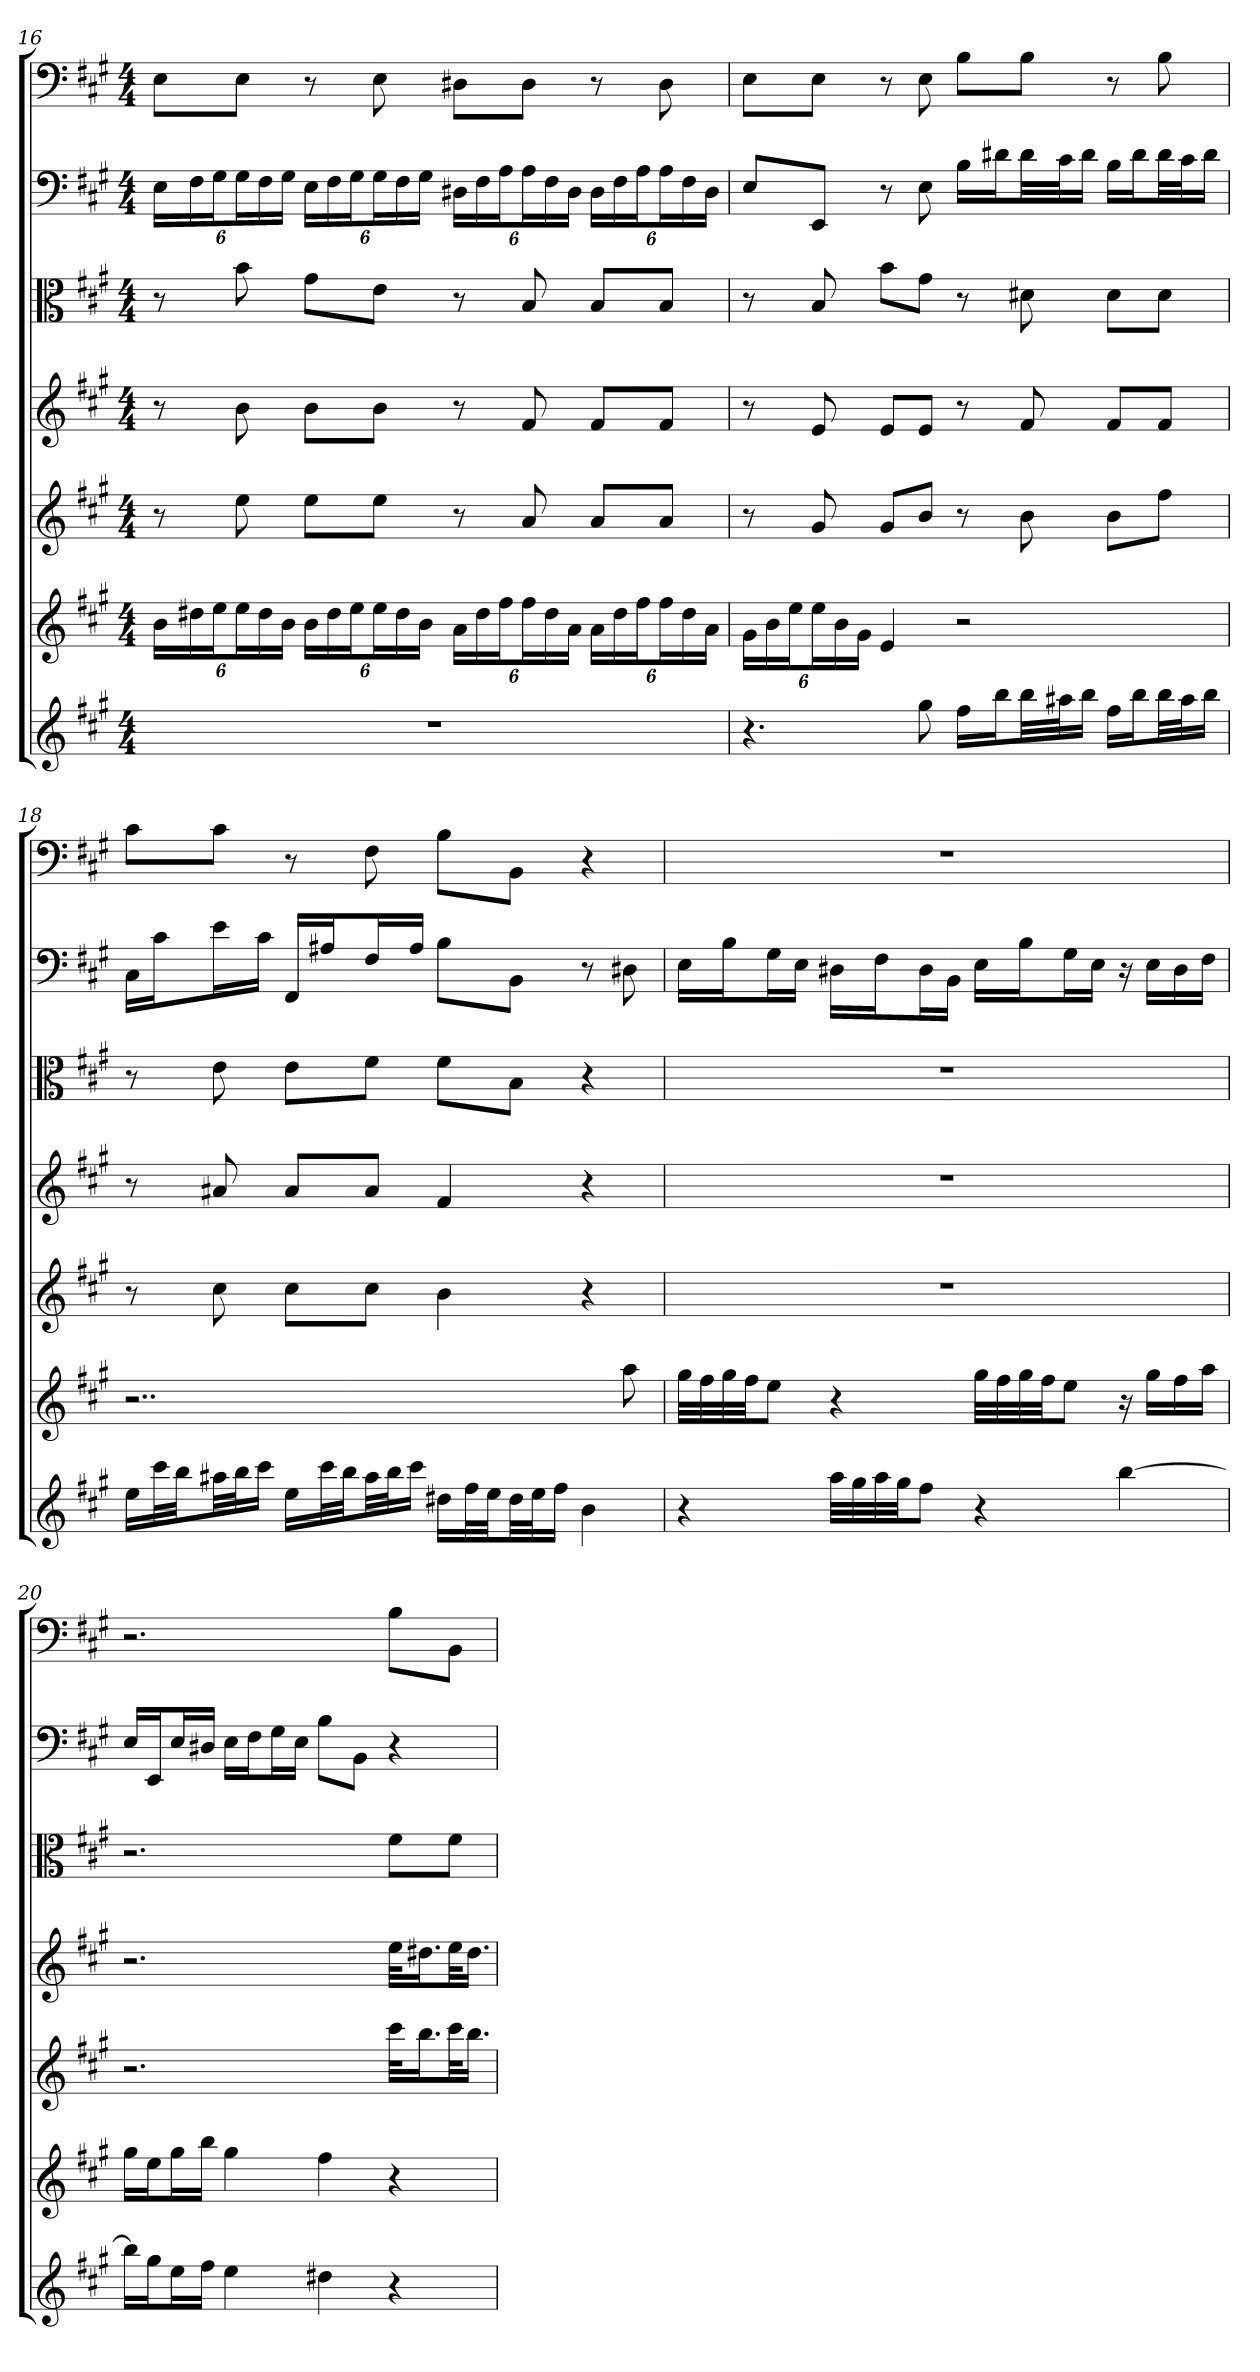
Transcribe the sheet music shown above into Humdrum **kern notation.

**kern	**kern	**kern	**kern	**kern	**kern	**kern
*part7	*part6	*part5	*part4	*part3	*part2	*part1
*staff7	*staff6	*staff5	*staff4	*staff3	*staff2	*staff1
*	*	*	*	*clefC3	*	*
*k[f#c#g#]	*k[f#c#g#]	*k[f#c#g#]	*k[f#c#g#]	*k[f#c#g#]	*k[f#c#g#]	*k[f#c#g#]
*A:	*A:	*A:	*A:	*A:	*A:	*A:
*M4/4	*M4/4	*M4/4	*M4/4	*M4/4	*M4/4	*M4/4
=16	=16	=16	=16	=16	=16	=16
1r	24bLL	8r	8r	8r	24ELL	8EL
.	24dd#X	.	.	.	24F#	.
.	24eeJ	.	.	.	24G#J	.
.	24eeL	8ee	8b	8b	24G#L	8EJ
.	24dd#	.	.	.	24F#	.
.	24bJJ	.	.	.	24G#JJ	.
.	24bLL	8eeL	8bL	8g#\L	24ELL	8r
.	24dd#	.	.	.	24F#	.
.	24eeJ	.	.	.	24G#J	.
.	24eeL	8eeJ	8bJ	8e\J	24G#L	8E
.	24dd#	.	.	.	24F#	.
.	24bJJ	.	.	.	24G#JJ	.
.	24aLL	8r	8r	8r	24D#XLL	8D#XL
.	24dd#	.	.	.	24F#	.
.	24ff#J	.	.	.	24AJ	.
.	24ff#L	8a	8f#	8B	24AL	8D#J
.	24dd#	.	.	.	24F#	.
.	24aJJ	.	.	.	24D#JJ	.
.	24aLL	8aL	8f#L	8B/L	24D#LL	8r
.	24dd#	.	.	.	24F#	.
.	24ff#J	.	.	.	24AJ	.
.	24ff#L	8aJ	8f#J	8B/J	24AL	8D#
.	24dd#	.	.	.	24F#	.
.	24aJJ	.	.	.	24D#JJ	.
=17	=17	=17	=17	=17	=17	=17
4.r	24g#LL	8r	8r	8r	8EL	8EL
.	24b	.	.	.	.	.
.	24eeJ	.	.	.	.	.
.	24eeL	8g#	8e	8B	8EEJ	8EJ
.	24b	.	.	.	.	.
.	24g#JJ	.	.	.	.	.
.	4e	8g#L	8eL	8b\L	8r	8r
8gg#	.	8bJ	8eJ	8g#\J	8E	8E
16ff#LL	2r	8r	8r	8r	16BLL	8BL
16bbJ	.	.	.	.	16d#XJ	.
32bbLL	.	8b	8f#	8d#X	32d#LL	8BJ
32aa#XJ	.	.	.	.	32c#J	.
16bbJJ	.	.	.	.	16d#JJ	.
16ff#LL	.	8bL	8f#L	8d#\L	16BLL	8r
16bbJ	.	.	.	.	16d#J	.
32bbLL	.	8ff#J	8f#J	8d#\J	32d#LL	8B
32aa#J	.	.	.	.	32c#J	.
16bbJJ	.	.	.	.	16d#JJ	.
=18	=18	=18	=18	=18	=18	=18
16eeLL	2..r	8r	8r	8r	16C#LL	8c#L
32ccc#L	.	.	.	.	16c#J	.
32bbJJ	.	.	.	.	.	.
32aa#XLL	.	8cc#	8a#X	8e	16eL	8c#J
32bbJ	.	.	.	.	.	.
16ccc#JJ	.	.	.	.	16c#JJ	.
16eeLL	.	8cc#L	8a#L	8e\L	16FF#LL	8r
32ccc#L	.	.	.	.	16A#XJ	.
32bbJJ	.	.	.	.	.	.
32aa#LL	.	8cc#J	8a#J	8f#\J	16F#L	8F#
32bbJ	.	.	.	.	.	.
16ccc#JJ	.	.	.	.	16A#JJ	.
16dd#XLL	.	4b	4f#	8f#\L	8BL	8BL
32ff#L	.	.	.	.	.	.
32eeJJ	.	.	.	.	.	.
32dd#LL	.	.	.	8B\J	8BBJ	8BBJ
32eeJ	.	.	.	.	.	.
16ff#JJ	.	.	.	.	.	.
4b	.	4r	4r	4r	8r	4r
.	8aa	.	.	.	8D#X	.
=19	=19	=19	=19	=19	=19	=19
4r	32gg#LLL	1r	1r	1r	16ELL	1r
.	32ff#	.	.	.	.	.
.	32gg#	.	.	.	16BJ	.
.	32ff#JJ	.	.	.	.	.
.	8eeJ	.	.	.	16G#L	.
.	.	.	.	.	16EJJ	.
32aaLLL	4r	.	.	.	16D#XLL	.
32gg#	.	.	.	.	.	.
32aa	.	.	.	.	16F#J	.
32gg#JJ	.	.	.	.	.	.
8ff#J	.	.	.	.	16D#L	.
.	.	.	.	.	16BBJJ	.
4r	32gg#LLL	.	.	.	16ELL	.
.	32ff#	.	.	.	.	.
.	32gg#	.	.	.	16BJ	.
.	32ff#JJ	.	.	.	.	.
.	8eeJ	.	.	.	16G#L	.
.	.	.	.	.	16EJJ	.
[4bb	16r	.	.	.	16r	.
.	16gg#LL	.	.	.	16ELL	.
.	16ff#	.	.	.	16D#	.
.	16aaJJ	.	.	.	16F#JJ	.
=20	=20	=20	=20	=20	=20	=20
16bbLL]	16gg#LL	2.r	2.r	2.r	16ELL	2.r
16gg#J	16eeJ	.	.	.	16EEJ	.
16eeL	16gg#L	.	.	.	16EL	.
16ff#JJ	16bbJJ	.	.	.	16D#XJJ	.
4ee	4gg#	.	.	.	16ELL	.
.	.	.	.	.	16F#J	.
.	.	.	.	.	16G#L	.
.	.	.	.	.	16EJJ	.
4dd#X	4ff#	.	.	.	8BL	.
.	.	.	.	.	8BBJ	.
4r	4r	32ccc#KLL	32eeKLL	8f#\L	4r	8BL
.	.	16.bbJ	16.dd#XJ	.	.	.
.	.	32ccc#KL	32eeKL	8f#\J	.	8BBJ
.	.	16.bbJJ	16.dd#JJ	.	.	.
=	=	=	=	=	=	=
*-	*-	*-	*-	*-	*-	*-
